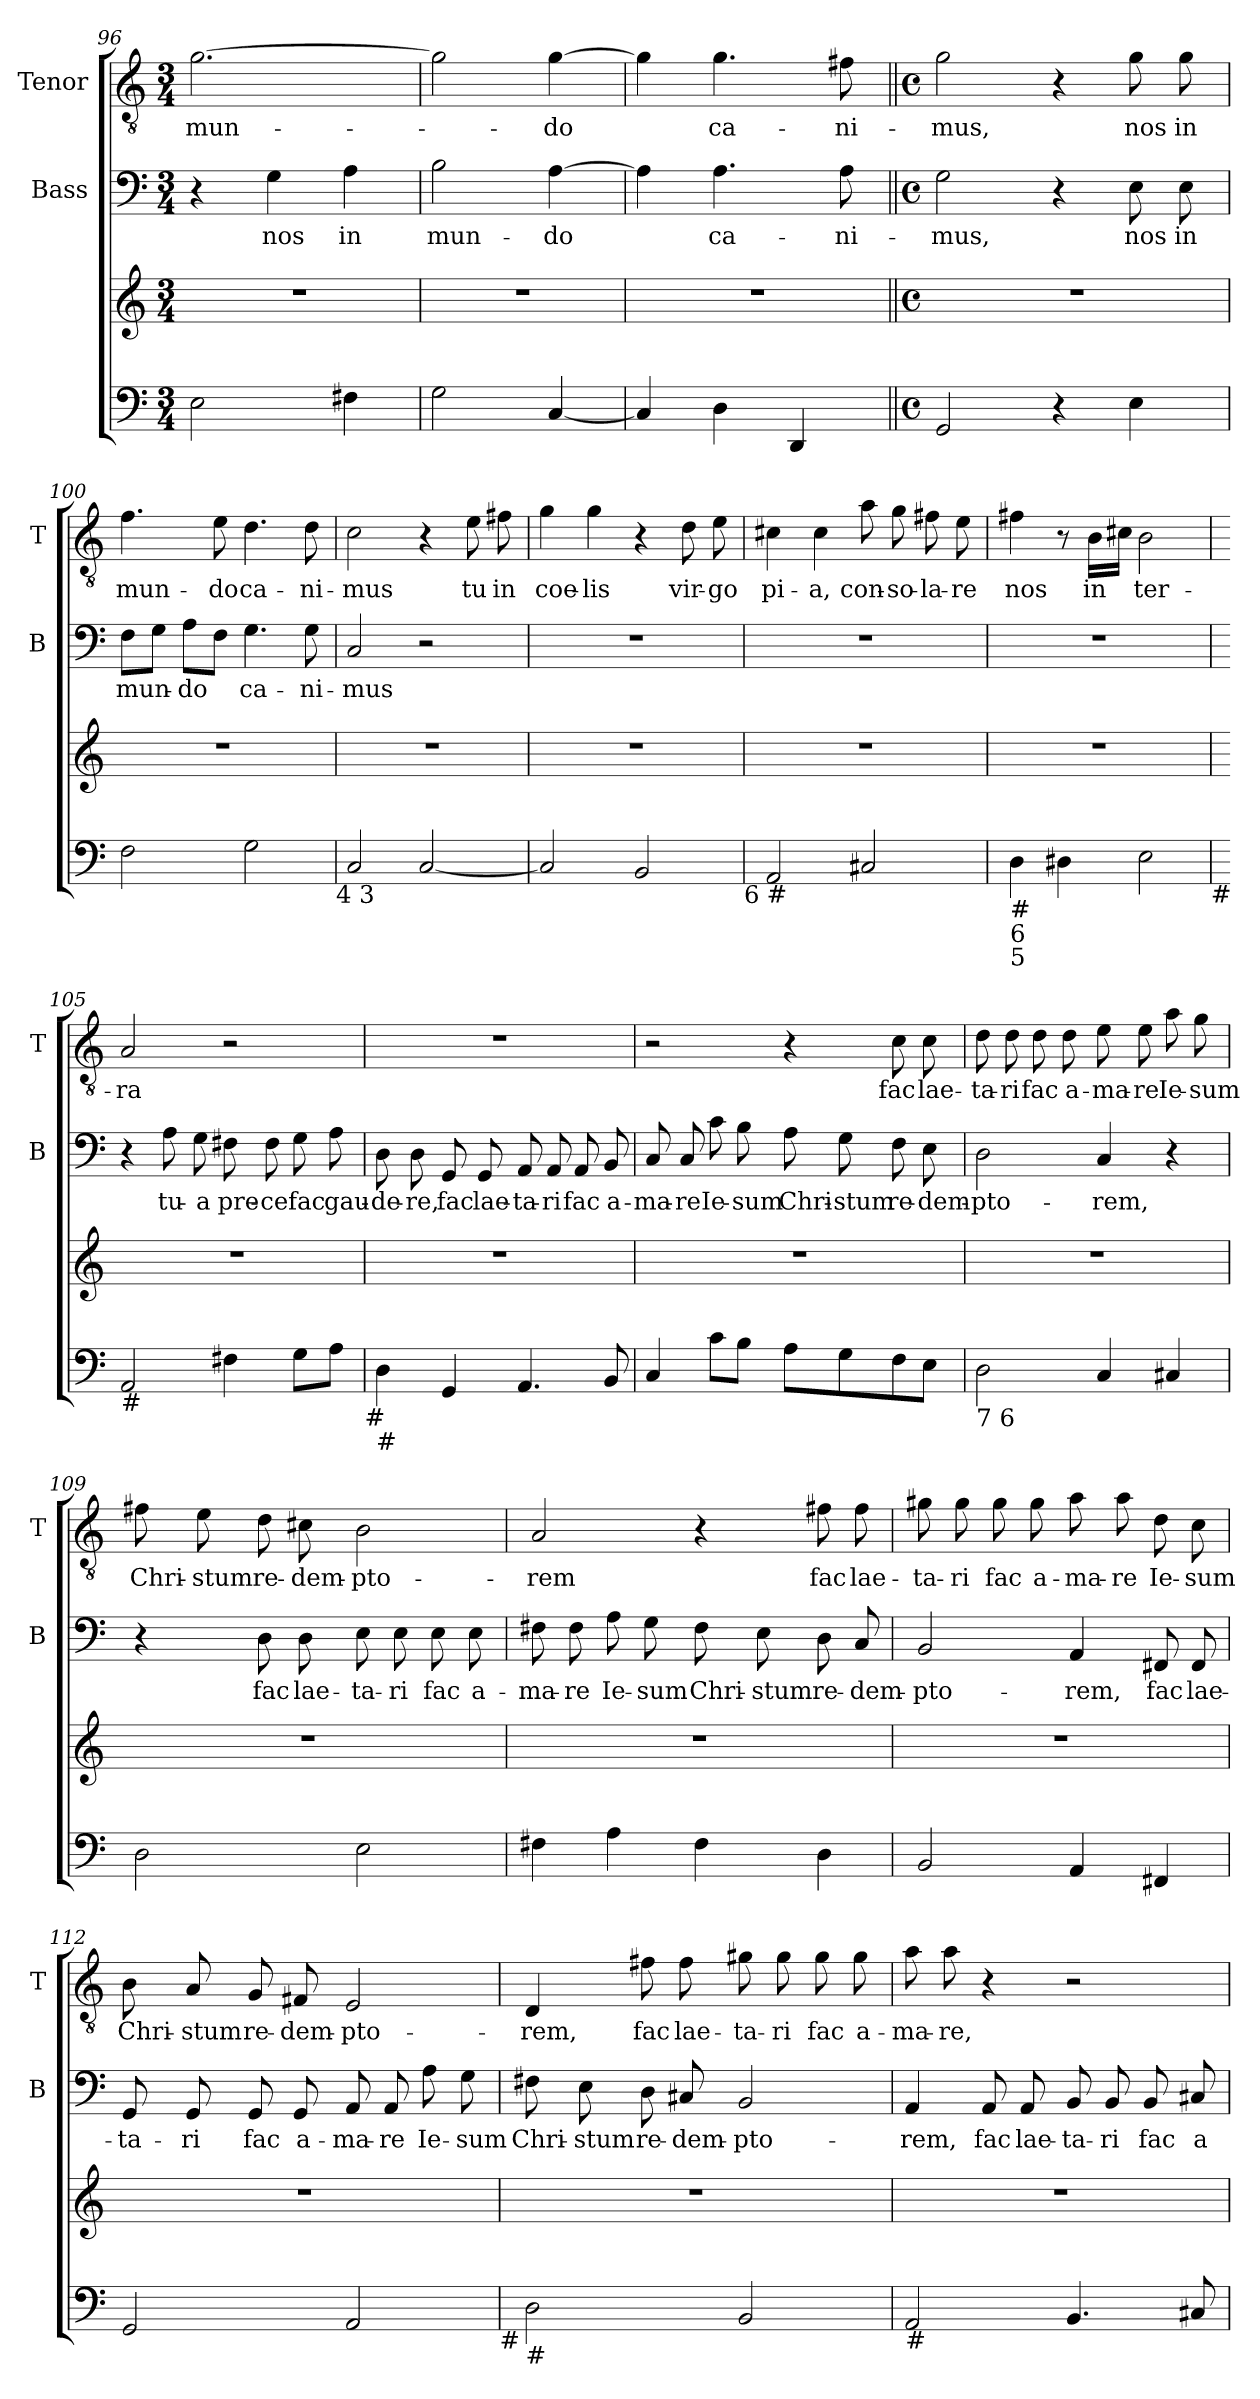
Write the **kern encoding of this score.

**kern	**kern	**kern	**text	**kern	**text
*part3	*part3	*part2	*part2	*part1	*part1
*staff4	*staff3	*staff2	*staff2	*staff1	*staff1
*	*	*I"Bass	*	*I"Tenor	*
*	*	*I'B	*	*I'T	*
*clefF4	*clefG2	*clefF4	*	*clefGv2	*
*k[]	*k[]	*k[]	*	*k[]	*
*C:	*C:	*C:	*	*C:	*
*M3/4	*M3/4	*M3/4	*	*M3/4	*
=96	=96	=96	=96	=96	=96
2E\	2.r	4r	.	[2.g\	mun-
.	.	4G\	nos	.	.
4F#X\	.	4A\	in	.	.
!!LO:PB:g=z
=97	=97	=97	=97	=97	=97
2G\	2.r	2B\	mun-	2g\]	.
[4C/	.	[4A\	-do	[4g\	-do
=98	=98	=98	=98	=98	=98
4C/]	2.r	4A\]	.	4g\]	.
4D\	.	4.A\	ca-	4.g\	ca-
4DD/	.	.	.	.	.
.	.	8A\	-ni-	8f#X\	-ni-
=99||	=99||	=99||	=99||	=99||	=99||
*M4/4	*M4/4	*M4/4	*	*M4/4	*
*met(c)	*met(c)	*met(c)	*	*met(c)	*
2GG/	1r	2G\	-mus,	2g\	-mus,
4r	.	4r	.	4r	.
4E\	.	8E\	nos	8g\	nos
.	.	8E\	in	8g\	in
=100	=100	=100	=100	=100	=100
2F\	1r	8F\L	mun-	4.f\	mun-
.	.	8G\J	.	.	.
.	.	8A\L	-do	.	.
.	.	8F\J	.	8e\	-do
2G\	.	4.G\	ca-	4.d\	ca-
.	.	8G\	-ni-	8d\	-ni-
!LO:TX:b:t=4      3	!	!	!	!	!
=101	=101	=101	=101	=101	=101
2C/	1r	2C/	-mus	2c\	-mus
[2C/	.	2r	.	4r	.
.	.	.	.	8e\	tu
.	.	.	.	8f#X\	in
!!LO:LB:g=z
=102	=102	=102	=102	=102	=102
2C/]	1r	1r	.	4g\	coe-
.	.	.	.	4g\	-lis
2BB/	.	.	.	4r	.
.	.	.	.	8d\	vir-
.	.	.	.	8e\	-go
!LO:TX:b:t=6	!	!	!	!	!
=103	=103	=103	=103	=103	=103
!LO:TX:b:t=#	!	!	!	!	!
2AA/	1r	1r	.	4c#X\	pi-
.	.	.	.	4c#\	-a,
2C#X/	.	.	.	8a\	con-
.	.	.	.	8g\	-so-
.	.	.	.	8f#X\	-la-
.	.	.	.	8e\	-re
=104	=104	=104	=104	=104	=104
!LO:TX:b:t=#	!	!	!	!	!
!LO:TX:b:t=6\n5	!	!	!	!	!
4D\	1r	1r	.	4f#X\	nos
4D#X\	.	.	.	8r	.
.	.	.	.	16B\LL	in
.	.	.	.	16c#X\JJ	.
2E\	.	.	.	2B\	ter-
!LO:TX:b:t=#	!	!	!	!	!
=105	=105	=105	=105	=105	=105
!LO:TX:b:t=#	!	!	!	!	!
2AA/	1r	4r	.	2A/	-ra
.	.	8A\	tu-	.	.
.	.	8G\	-a	.	.
4F#X\	.	8F#X\	pre-	2r	.
.	.	8F#\	-ce	.	.
8G\L	.	8G\	fac	.	.
8A\J	.	8A\	gau-	.	.
!LO:TX:b:t=#	!	!	!	!	!
!!LO:LB:g=z
=106	=106	=106	=106	=106	=106
!LO:TX:b:t=#	!	!	!	!	!
4D\	1r	8D\	-de-	1r	.
.	.	8D\	-re,	.	.
4GG/	.	8GG/	fac	.	.
.	.	8GG/	lae-	.	.
4.AA/	.	8AA/	-ta-	.	.
.	.	8AA/	-ri	.	.
.	.	8AA/	fac	.	.
8BB/	.	8BB/	a-	.	.
=107	=107	=107	=107	=107	=107
4C/	1r	8C/	-ma-	2r	.
.	.	8C/	-re	.	.
8c\L	.	8c\	Ie-	.	.
8B\J	.	8B\	-sum	.	.
8A\L	.	8A\	Chri-	4r	.
8G\	.	8G\	-stum	.	.
8F\	.	8F\	re-	8c\	fac
8E\J	.	8E\	-dem-	8c\	lae-
=108	=108	=108	=108	=108	=108
!LO:TX:b:t=7     6	!	!	!	!	!
2D\	1r	2D\	-pto-	8d\	-ta-
.	.	.	.	8d\	-ri
.	.	.	.	8d\	fac
.	.	.	.	8d\	a-
4C/	.	4C/	-rem,	8e\	-ma-
.	.	.	.	8e\	-re
4C#X/	.	4r	.	8a\	Ie-
.	.	.	.	8g\	-sum
!!LO:LB:g=z
=109	=109	=109	=109	=109	=109
2D\	1r	4r	.	8f#X\	Chri-
.	.	.	.	8e\	-stum
.	.	8D\	fac	8d\	re-
.	.	8D\	lae-	8c#X\	-dem-
2E\	.	8E\	-ta-	2B\	-pto-
.	.	8E\	-ri	.	.
.	.	8E\	fac	.	.
.	.	8E\	a-	.	.
=110	=110	=110	=110	=110	=110
4F#X\	1r	8F#X\	-ma-	2A/	-rem
.	.	8F#\	-re	.	.
4A\	.	8A\	Ie-	.	.
.	.	8G\	-sum	.	.
4F#\	.	8F#\	Chri-	4r	.
.	.	8E\	-stum	.	.
4D\	.	8D\	re-	8f#X\	fac
.	.	8C/	-dem-	8f#\	lae-
=111	=111	=111	=111	=111	=111
2BB/	1r	2BB/	-pto-	8g#X\	-ta-
.	.	.	.	8g#\	-ri
.	.	.	.	8g#\	fac
.	.	.	.	8g#\	a-
4AA/	.	4AA/	-rem,	8a\	-ma-
.	.	.	.	8a\	-re
4FF#X/	.	8FF#X/	fac	8d\	Ie-
.	.	8FF#/	lae-	8c\	-sum
!!LO:PB:g=z
=112	=112	=112	=112	=112	=112
2GG/	1r	8GG/	-ta-	8B\	Chri-
.	.	8GG/	-ri	8A/	-stum
.	.	8GG/	fac	8G/	re-
.	.	8GG/	a-	8F#X/	-dem-
2AA/	.	8AA/	-ma-	2E/	-pto-
.	.	8AA/	-re	.	.
.	.	8A\	Ie-	.	.
.	.	8G\	-sum	.	.
!LO:TX:b:t=#	!	!	!	!	!
=113	=113	=113	=113	=113	=113
!LO:TX:b:t=#	!	!	!	!	!
2D\	1r	8F#X\	Chri-	4D/	-rem,
.	.	8E\	-stum	.	.
.	.	8D\	re-	8f#X\	fac
.	.	8C#X/	-dem-	8f#\	lae-
2BB/	.	2BB/	-pto-	8g#X\	-ta-
.	.	.	.	8g#\	-ri
.	.	.	.	8g#\	fac
.	.	.	.	8g#\	a-
=114	=114	=114	=114	=114	=114
!LO:TX:b:t=#	!	!	!	!	!
2AA/	1r	4AA/	-rem,	8a\	-ma-
.	.	.	.	8a\	-re,
.	.	8AA/	fac	4r	.
.	.	8AA/	lae-	.	.
4.BB/	.	8BB/	-ta-	2r	.
.	.	8BB/	-ri	.	.
.	.	8BB/	fac	.	.
8C#X/	.	8C#X/	a-	.	.
=	=	=	=	=	=
*-	*-	*-	*-	*-	*-
